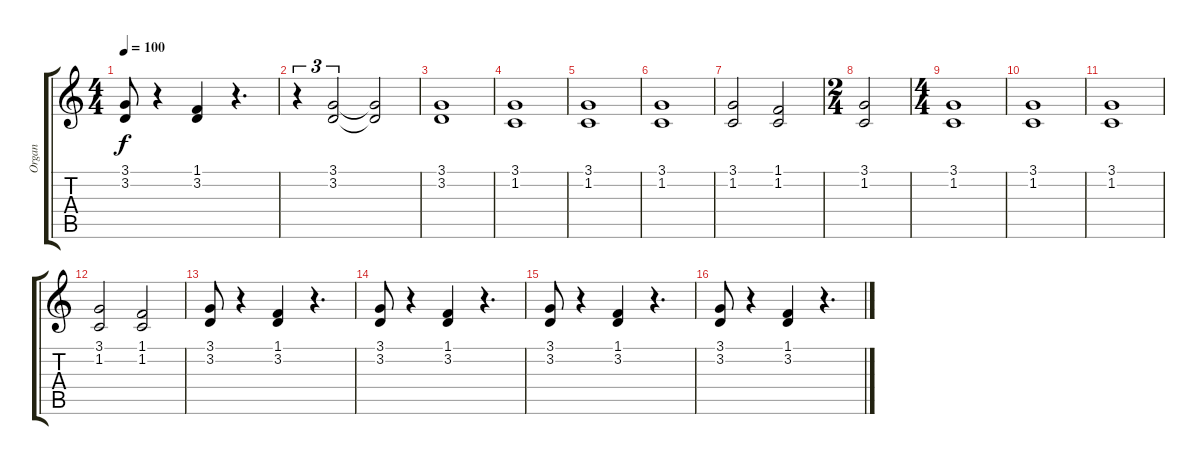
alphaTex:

\track ("Organ" "Organ") {instrument drawbarorgan}
\staff {score tabs}
\tuning (E4 B3 G3 D3 A2 E2) {hide}
\ts (4 4)
\tempo 100
\clef g2
\ks c
(3.1 3.2).8{dy f} r.4 (1.1 3.2).4 r.4{d} |
r.4{tu (3 2)} (3.1 3.2).2{tu (3 2)} (3.1{t} 3.2{t}).2 |
(3.1 3.2).1 |
(3.1 1.2).1 |
(3.1 1.2).1 |
(3.1 1.2).1 |
(3.1 1.2).2 (1.1 1.2).2 |
\ts (2 4)
(3.1 1.2).2 |
\ts (4 4)
(3.1 1.2).1 |
(3.1 1.2).1 |
(3.1 1.2).1 |
(3.1 1.2).2 (1.1 1.2).2 |
(3.1 3.2).8 r.4 (1.1 3.2).4 r.4{d} |
(3.1 3.2).8 r.4 (1.1 3.2).4 r.4{d} |
(3.1 3.2).8 r.4 (1.1 3.2).4 r.4{d} |
(3.1 3.2).8 r.4 (1.1 3.2).4 r.4{d}
